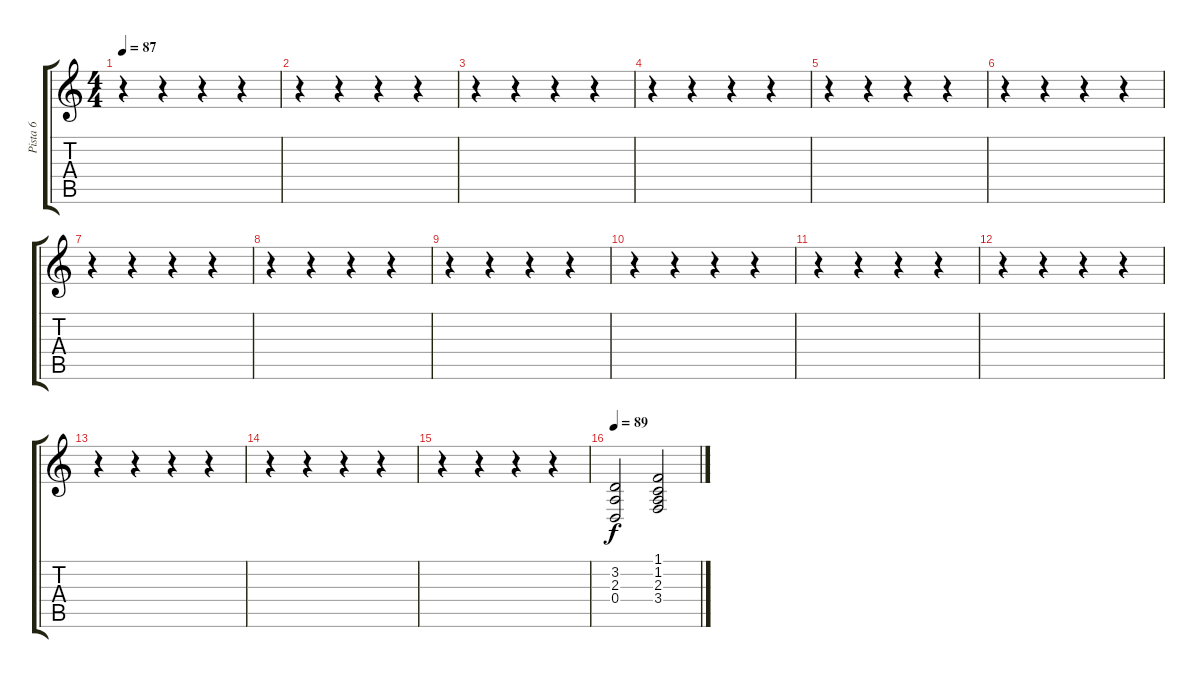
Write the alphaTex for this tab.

\track ("Pista 6" "Pista 6") {instrument stringensemble2}
\staff {score tabs}
\tuning (E4 B3 G3 D3 A2 E2) {hide}
\ts (4 4)
\tempo 87
\clef g2
\ks c
r.4{dy f} r.4 r.4 r.4 |
r.4 r.4 r.4 r.4 |
r.4 r.4 r.4 r.4 |
r.4 r.4 r.4 r.4 |
r.4 r.4 r.4 r.4 |
r.4 r.4 r.4 r.4 |
r.4 r.4 r.4 r.4 |
r.4 r.4 r.4 r.4 |
r.4 r.4 r.4 r.4 |
r.4 r.4 r.4 r.4 |
r.4 r.4 r.4 r.4 |
r.4 r.4 r.4 r.4 |
r.4 r.4 r.4 r.4 |
r.4 r.4 r.4 r.4 |
r.4 r.4 r.4 r.4 |
\tempo 89
(3.2 2.3 0.4).2 (1.1 1.2 2.3 3.4).2
